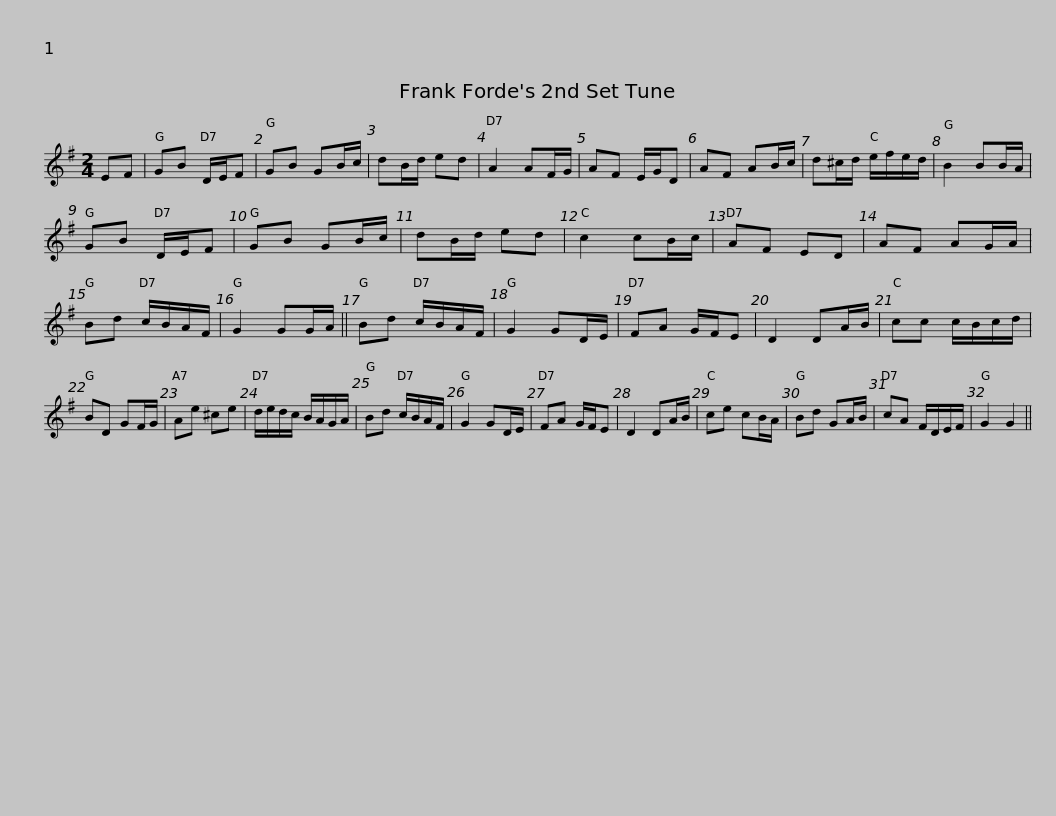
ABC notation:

X:1
L:1/8
M:2/4
I:linebreak $
K:G
V:1 treble
V:1
 EF | GB D/E/F | GB GB/c/ | dB/d/ ed | A2 AF/G/ | %5
 AF E/G/D | AF AB/c/ | d^c/d/ e/f/e/d/ | B2 BB/A/ |$ GB D/E/F | %10
 GB GB/c/ | dB/d/ ed | c2 cB/c/ | AF ED | AF AG/A/ | %15
 Bd c/B/A/F/ | G2 GG/A/ || Bd c/B/A/F/ |$ G2 GD/E/ | FA G/F/E | %20
 D2 DA/B/ | cc c/B/c/d/ | BD GF/G/ | Ae ^ce | d/e/d/c/ B/A/G/A/ | %25
 Bd c/B/A/F/ | G2 GD/E/ |$ FA G/F/E | D2 DA/B/ | ce cB/A/ | %30
 Bd GA/B/ | cA F/D/E/F/ | G2 G2 || %33
